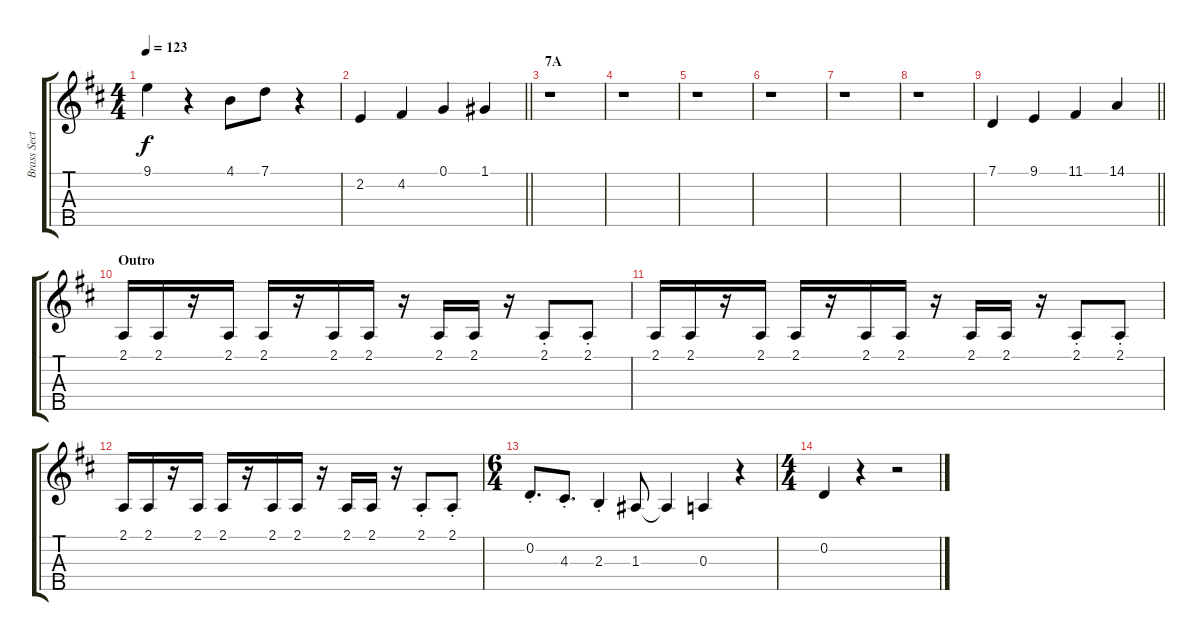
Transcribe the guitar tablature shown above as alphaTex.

\track ("Brass Section II" "Brass Sect") {instrument brasssection}
\staff {score tabs}
\tuning (G3 D3 A2 E2 B1) {hide}
\ts (4 4)
\tempo 123
\clef g2
\ks d
9.1{t}.4{ot 8vb dy f} r.4{ot 8vb} 4.1.8{ot 8vb} 7.1.8{ot 8vb} r.4{ot 8vb} |
\barLineRight lightlight
2.2.4{ot 8vb} 4.2.4{ot 8vb} 0.1.4{ot 8vb} 1.1.4{ot 8vb} |
\section ("" "7A")
r.1 |
r.1 |
r.1 |
r.1 |
r.1 |
r.1 |
\barLineRight lightlight
7.1.4 9.1.4 11.1.4 14.1.4 |
\section ("" "Outro")
2.1.16 2.1.16 r.16 2.1.16 2.1.16 r.16 2.1.16 2.1.16 r.16 2.1.16 2.1.16 r.16 2.1{st}.8 2.1{st}.8 |
2.1.16 2.1.16 r.16 2.1.16 2.1.16 r.16 2.1.16 2.1.16 r.16 2.1.16 2.1.16 r.16 2.1{st}.8 2.1{st}.8 |
2.1.16 2.1.16 r.16 2.1.16 2.1.16 r.16 2.1.16 2.1.16 r.16 2.1.16 2.1.16 r.16 2.1{st}.8 2.1{st}.8 |
\ts (6 4)
0.2{st}.8{d ot 8vb} 4.3{st}.8{d ot 8vb} 2.3{st}.4{ot 8vb} 1.3.8{ot 8vb} 1.3{t}.4{ot 8vb} 0.3.4{ot 8vb} r.4{ot 8vb} |
\ts (4 4)
0.2.4{ot 8vb} r.4{ot 8vb} r.2{ot 8vb}
